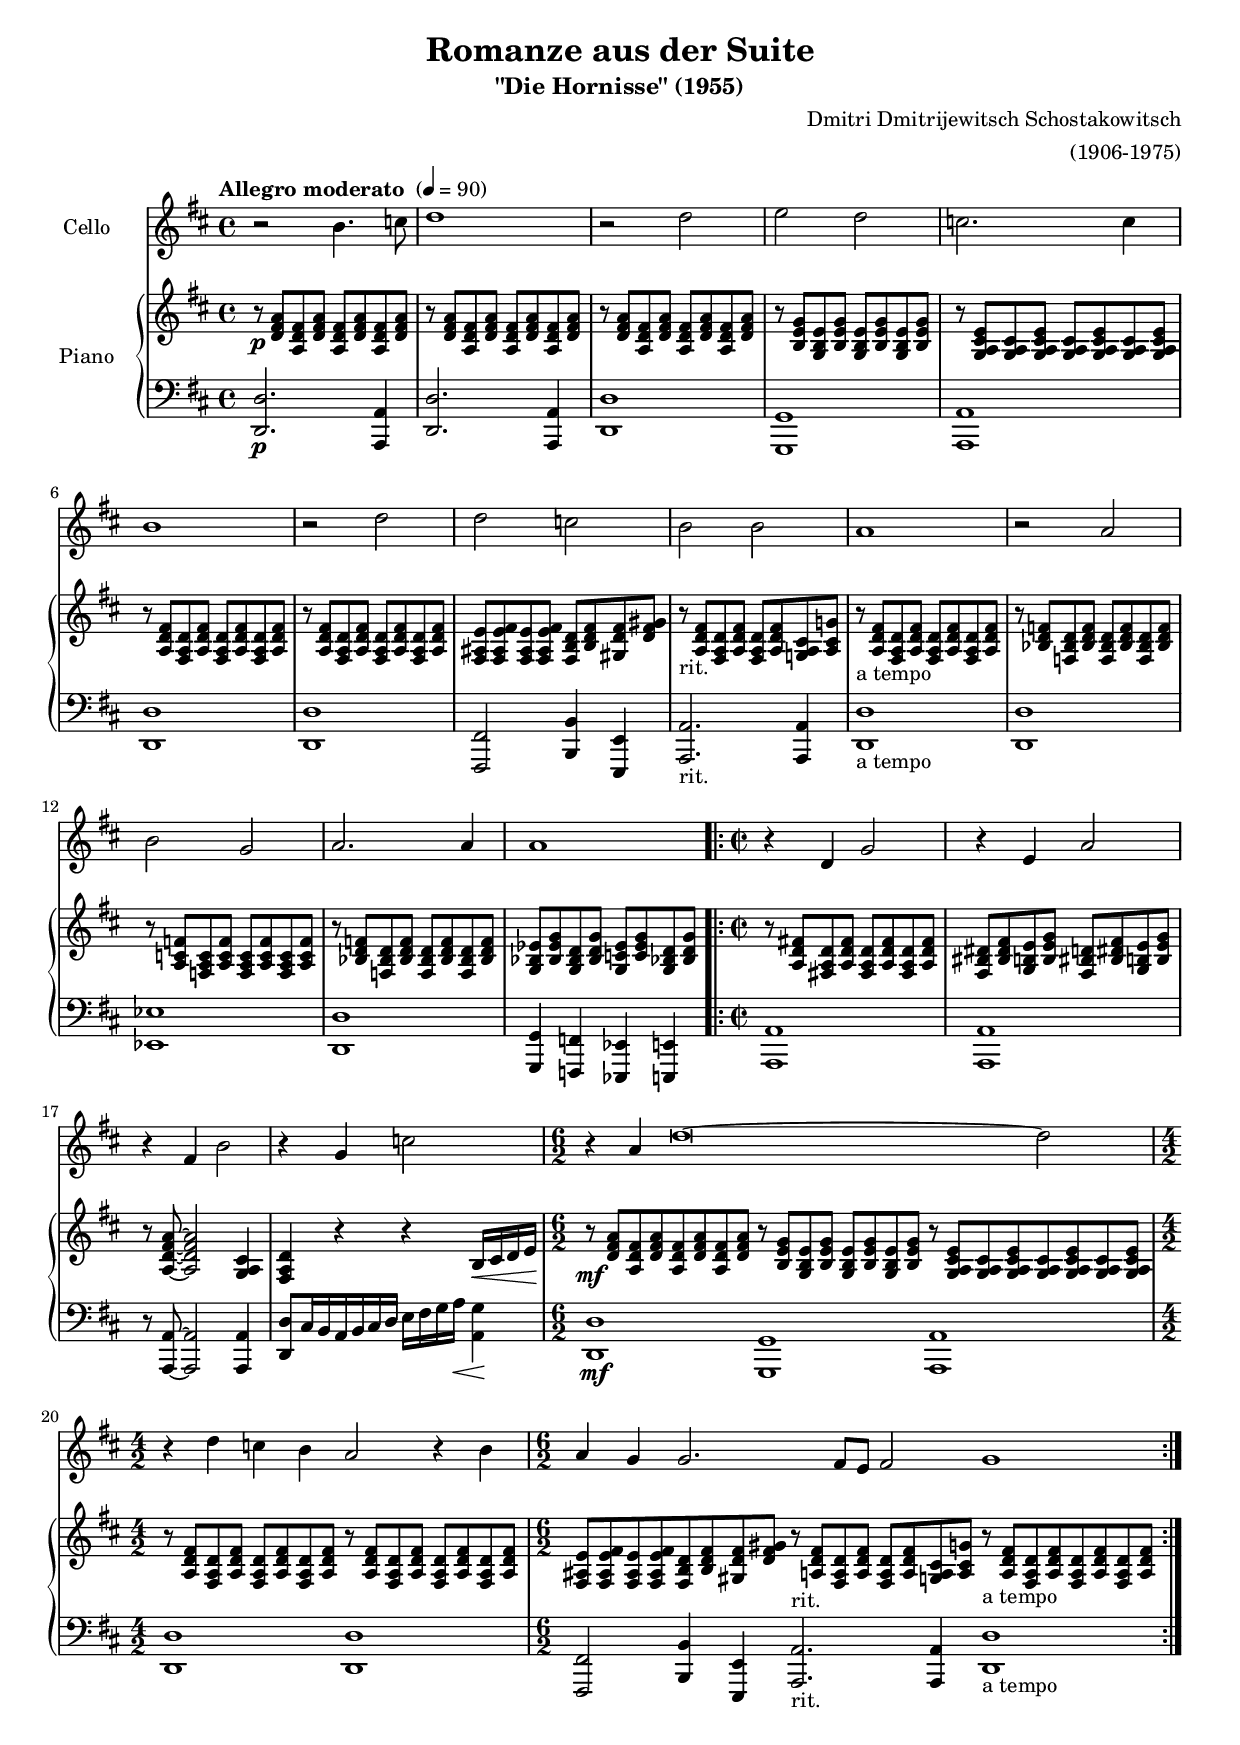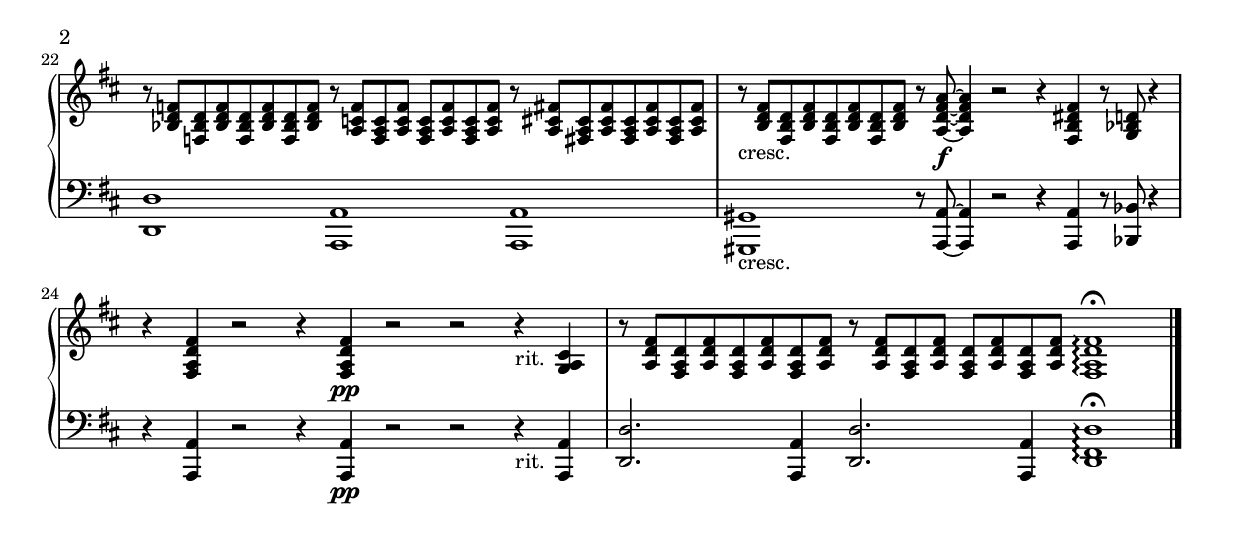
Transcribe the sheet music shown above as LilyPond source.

\version "2.12.3"
\include "deutsch.ly"

#(set-global-staff-size 18)

\header {
  title = "Romanze aus der Suite"
  subtitle = "\"Die Hornisse\" (1955)"
  composer = "Dmitri Dmitrijewitsch Schostakowitsch"
  arranger = "(1906-1975)"
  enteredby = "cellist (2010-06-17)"
}

voiceconsts = {
 \clef "treble"
 \key d \major
 %\numericTimeSignature
 \compressFullBarRests
 \time 4/4
 \tempo "Allegro moderato " 4 = 90
}

midinstra = "trombone"
midinstrb = "harpsichord"

\include "v1.ily"
vb = \relative c' {
   \voiceconsts

   r8\p <d fis a> <a d fis> <d fis a> <a d fis> <d fis a> <a d fis> <d fis a>
   r <d fis a> <a d fis> <d fis a> <a d fis> <d fis a> <a d fis> <d fis a>
   r <d fis a> <a d fis> <d fis a> <a d fis> <d fis a> <a d fis> <d fis a>

   r <h e g> <g h e> <h e g> <g h e> <h e g> <g h e> <h e g>
   r <g a cis e> <g a cis> <g a cis e> <g a cis> <g a cis e> <g a cis> <g a cis e>
   r <a d fis> <fis a d> <a d fis> <fis a d> <a d fis> <fis a d> <a d fis>
   r <a d fis> <fis a d> <a d fis> <fis a d> <a d fis> <fis a d> <a d fis>

   <fis ais e'> <fis ais e' fis> <fis ais e'> <fis ais e' fis> <fis h d> <h d fis> <gis d' fis> <d' fis gis>
   r_"rit." <a d fis> <fis a d> <a d fis> <fis a d> <a d fis> <g! a cis> <a cis g'!>
   r_"a tempo" <a d fis> <fis a d> <a d fis> <fis a d> <a d fis> <fis a d> <a d fis>

   r <b d f> <f b d> <b d f> <f b d> <b d f> <f b d> <b d f>
   r <a c f> <f a c> <a c f> <f a c> <a c f> <f a c> <a c f>
   r <b d f> <f b d> <b d f> <f b d> <b d f> <f b d> <b d f>

   <g b es> <b es g> <g b d> <b d g> <g c es> <c es g> <g b! d> <b d g>
   r <a d fis!> <fis! a d> <a d fis> <fis a d> <a d fis> <fis a d> <a d fis>
   <fis his dis> <his dis fis> <g h e> <h e g> <fis his d> <his dis fis> <g h e> <h e g>

   r <a d fis a>~ <a d fis a>2 <g a cis>4
   <fis a d> r r h16\< cis d e\!
   r8\mf <d fis a> <a d fis> <d fis a> <a d fis> <d fis a> <a d fis> <d fis a>

   r <h e g> <g h e> <h e g> <g h e> <h e g> <g h e> <h e g>
   r <g a cis e> <g a cis> <g a cis e> <g a cis> <g a cis e> <g a cis> <g a cis e>
   r <a d fis> <fis a d> <a d fis> <fis a d> <a d fis> <fis a d> <a d fis>
   r <a d fis> <fis a d> <a d fis> <fis a d> <a d fis> <fis a d> <a d fis>

   <fis ais e'> <fis ais e' fis> <fis ais e'> <fis ais e' fis> <fis h d> <h d fis> <gis d' fis> <d' fis gis>
   r_"rit." <a d fis> <fis a d> <a d fis> <fis a d> <a d fis> <g! a cis> <a cis g'!>
   r_"a tempo" <a d fis> <fis a d> <a d fis> <fis a d> <a d fis> <fis a d> <a d fis>

   r <b d f> <f b d> <b d f> <f b d> <b d f> <f b d> <b d f>
   r <a c f> <f a c> <a c f> <f a c> <a c f> <f a c> <a c f>
   r <a cis! fis!> <fis! a cis> <a cis fis> <fis a cis> <a cis fis> <fis a cis> <a cis fis>
   r_"cresc." <h d fis> <fis h d> <h d fis> <fis h d> <h d fis> <fis h d> <h d fis>

   r <a d fis a>~\f  <a d fis a>4 r2
   r4 <fis h dis fis> r8 <g b d> r4
   r <fis a d fis> r2
   r4 <fis a d fis>\pp r2

   r r4_"rit." <g a cis>
   r8 <a d fis> <fis a d> <a d fis> <fis a d> <a d fis> <fis a d> <a d fis>
   r <a d fis> <fis a d> <a d fis> <fis a d> <a d fis> <fis a d> <a d fis>
   <fis a d fis>1\fermata\arpeggio \bar "|."
}

vc = \relative c, {
   \voiceconsts
   \clef "bass"

   <d d'>2.\p <a a'>4
   <d d'>2. <a a'>4
   <d d'>1

   <g, g'>
   <a a'>
   <d d'>
   <d d'>

   <fis, fis'>2 <h h'>4 <e, e'>
   <a a'>2._"rit." <a a'>4
   <d d'>1_"a tempo"

   <d d'>
   <es es'>
   <d d'>

   <g, g'>4 <f f'> <es es'> <e e'>
   <a a'>1
   <a a'>

   r8 <a a'>~ <a a'>2 <a a'>4
   <d d'>8 cis'16 h a h cis d e fis g a\< <a, g'>4\!
   <d, d'>1\mf

   <g, g'>
   <a a'>
   <d d'>
   <d d'>

   <fis, fis'>2 <h h'>4 <e, e'>
   <a a'>2._"rit." <a a'>4
   <d d'>1_"a tempo"

   <d d'>
   <a a'>
   <a a'>
   <gis gis'>_"cresc."

   r8 <a a'>~ <a a'>4 r2
   r4 <a a'> r8 <b b'> r4
   r <a a'> r2
   r4 <a a'>\pp r2

   r2 r4_"rit." <a a'>
   <d d'>2. <a a'>4
   <d d'>2. <a a'>4
   <d fis d'>1\fermata\arpeggio \bar "|."
}


\book {
    \score {
    <<
      \new Staff <<
        \set Staff.instrumentName = "Cello "
	\set Staff.midiInstrument = \midinstra
        \va
      >>
      \new PianoStaff <<
        \set PianoStaff.instrumentName = "Piano "
	\set PianoStaff.midiInstrument = \midinstrb
	\new Staff = "RH" \vb
        \new Staff = "LH" \vc
      >>
    >>

    \layout {}

    \midi {
      \context {
	\Score
	tempoWholesPerMinute = #(ly:make-moment 90 4)
      }
    }
  }
}
